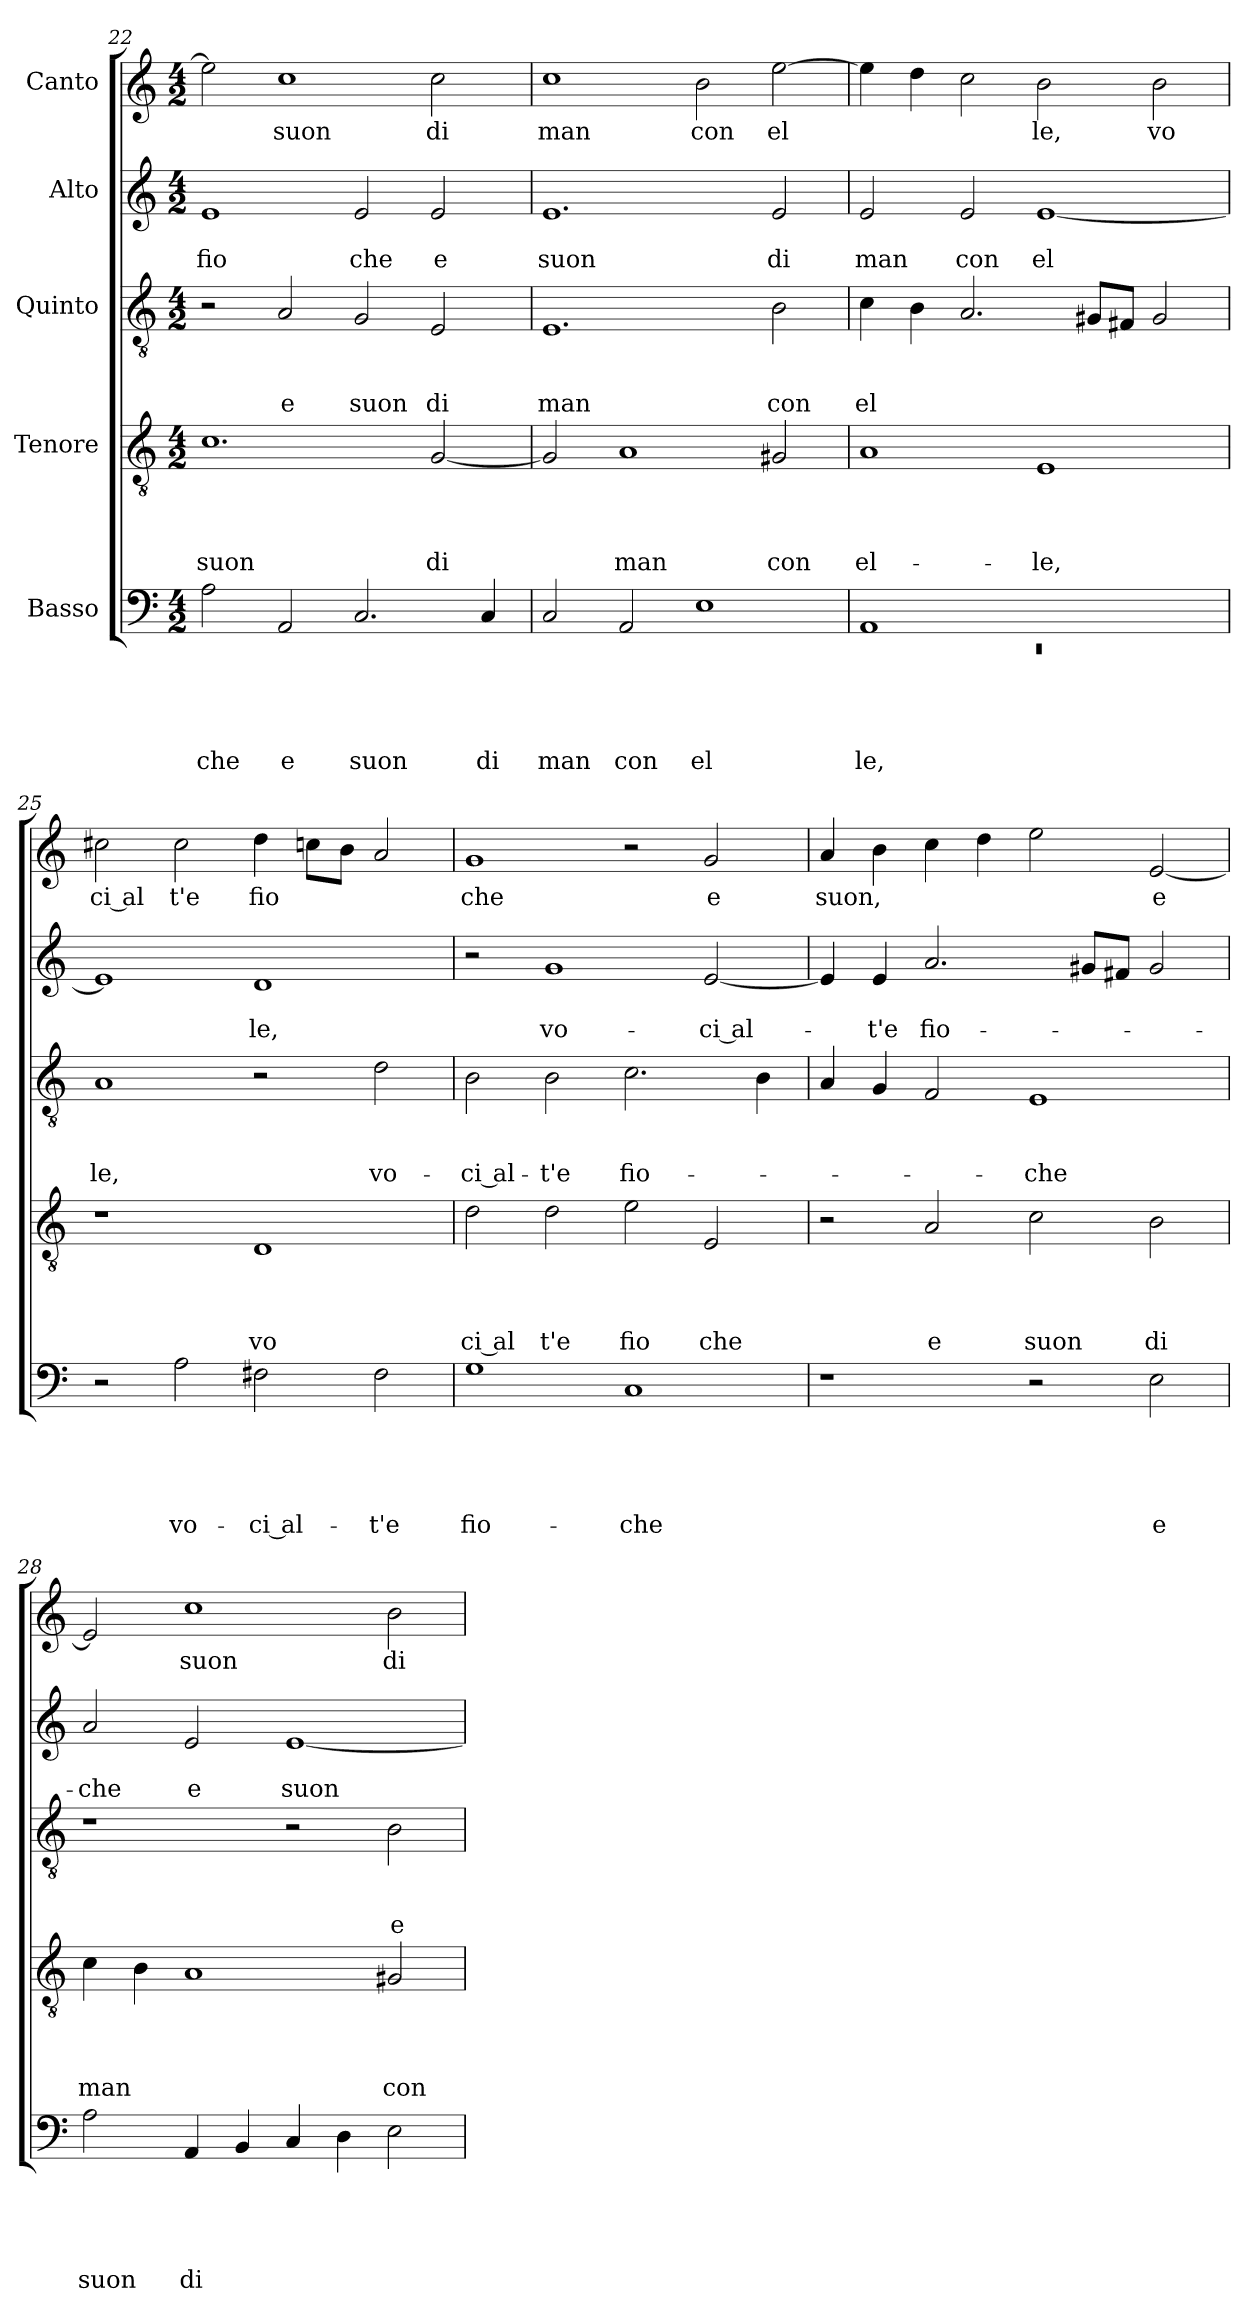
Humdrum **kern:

**kern	**text	**text	**text	**text	**text	**kern	**text	**text	**text	**text	**kern	**text	**text	**text	**kern	**text	**text	**kern	**text
*part5	*part5	*part5	*part5	*part5	*part5	*part4	*part4	*part4	*part4	*part4	*part3	*part3	*part3	*part3	*part2	*part2	*part2	*part1	*part1
*staff5	*staff5	*staff5	*staff5	*staff5	*staff5	*staff4	*staff4	*staff4	*staff4	*staff4	*staff3	*staff3	*staff3	*staff3	*staff2	*staff2	*staff2	*staff1	*staff1
*I"Basso	*	*	*	*	*	*I"Tenore	*	*	*	*	*I"Quinto	*	*	*	*I"Alto	*	*	*I"Canto	*
*clefF4	*	*	*	*	*	*clefGv2	*	*	*	*	*clefGv2	*	*	*	*clefG2	*	*	*clefG2	*
*k[]	*	*	*	*	*	*k[]	*	*	*	*	*k[]	*	*	*	*k[]	*	*	*k[]	*
*C:	*	*	*	*	*	*C:	*	*	*	*	*C:	*	*	*	*C:	*	*	*C:	*
*M4/2	*	*	*	*	*	*M4/2	*	*	*	*	*M4/2	*	*	*	*M4/2	*	*	*M4/2	*
=22	=22	=22	=22	=22	=22	=22	=22	=22	=22	=22	=22	=22	=22	=22	=22	=22	=22	=22	=22
!	!	!	!	!	!LO:LY:b	!	!	!	!	!LO:LY:b	!	!	!	!	!	!	!LO:LY:b	!	!
2A\	.	.	.	.	che	1.c	.	.	.	suon	2r	.	.	.	1e	.	fio	2ee\]	.
!	!	!	!	!	!LO:LY:b	!	!	!	!	!	!	!	!	!LO:LY:b	!	!	!	!	!LO:LY:b
2AA/	.	.	.	.	e	.	.	.	.	.	2A/	.	.	e	.	.	.	1cc	suon
!	!	!	!	!	!LO:LY:b	!	!	!	!	!	!	!	!	!LO:LY:b	!	!	!LO:LY:b	!	!
2.C/	.	.	.	.	suon	.	.	.	.	.	2G/	.	.	suon	2e/	.	che	.	.
!	!	!	!	!	!	!	!	!	!	!LO:LY:b	!	!	!	!LO:LY:b	!	!	!LO:LY:b	!	!LO:LY:b
.	.	.	.	.	.	[<2G/	.	.	.	di	2E/	.	.	di	2e/	.	e	2cc\	di
!	!	!	!	!	!LO:LY:b	!	!	!	!	!	!	!	!	!	!	!	!	!	!
4C/	.	.	.	.	di	.	.	.	.	.	.	.	.	.	.	.	.	.	.
=23	=23	=23	=23	=23	=23	=23	=23	=23	=23	=23	=23	=23	=23	=23	=23	=23	=23	=23	=23
!	!	!	!	!	!LO:LY:b	!	!	!	!	!	!	!	!	!LO:LY:b	!	!	!LO:LY:b	!	!LO:LY:b
2C/	.	.	.	.	man	2G/]	.	.	.	.	1.E	.	.	man	1.e	.	suon	1cc	man
!	!	!	!	!	!LO:LY:b	!	!	!	!	!LO:LY:b	!	!	!	!	!	!	!	!	!
2AA/	.	.	.	.	con	1A	.	.	.	man	.	.	.	.	.	.	.	.	.
!	!	!	!	!	!LO:LY:b	!	!	!	!	!	!	!	!	!	!	!	!	!	!LO:LY:b
1E	.	.	.	.	el	.	.	.	.	.	.	.	.	.	.	.	.	2b\	con
!	!	!	!	!	!	!	!	!	!	!LO:LY:b	!	!	!	!LO:LY:b	!	!	!LO:LY:b	!	!LO:LY:b
.	.	.	.	.	.	2G#X/	.	.	.	con	2B\	.	.	con	2e/	.	di	[>2ee\	el
=24	=24	=24	=24	=24	=24	=24	=24	=24	=24	=24	=24	=24	=24	=24	=24	=24	=24	=24	=24
*^	*	*	*	*	*	*	*	*	*	*	*	*	*	*	*	*	*	*	*
!	!LO:N:vis=1	!	!	!	!	!LO:LY:b	!	!	!	!	!LO:LY:b	!	!	!	!LO:LY:b	!	!	!LO:LY:b	!	!
1AA	0rEE	.	.	.	.	le,	1A	.	.	.	el-	4c\	.	.	el	2e/	.	man	4ee\]	.
.	.	.	.	.	.	.	.	.	.	.	.	4B\	.	.	.	.	.	.	4dd\	.
!	!	!	!	!	!	!	!	!	!	!	!	!	!	!	!	!	!	!LO:LY:b	!	!
.	.	.	.	.	.	.	.	.	.	.	.	2.A/	.	.	.	2e/	.	con	2cc\	.
!	!	!	!	!	!	!	!	!	!	!	!LO:LY:b	!	!	!	!	!	!	!LO:LY:b	!	!LO:LY:b
1ryy	.	.	.	.	.	.	1E	.	.	.	-le,	.	.	.	.	[<1e	.	el	2b\	le,
.	.	.	.	.	.	.	.	.	.	.	.	8G#/L	.	.	.	.	.	.	.	.
.	.	.	.	.	.	.	.	.	.	.	.	8F#/J	.	.	.	.	.	.	.	.
!	!	!	!	!	!	!	!	!	!	!	!	!	!	!	!	!	!	!	!	!LO:LY:b
.	.	.	.	.	.	.	.	.	.	.	.	2G#/	.	.	.	.	.	.	2b\	vo
*v	*v	*	*	*	*	*	*	*	*	*	*	*	*	*	*	*	*	*	*	*
!!LO:LB:g=z
=25	=25	=25	=25	=25	=25	=25	=25	=25	=25	=25	=25	=25	=25	=25	=25	=25	=25	=25	=25
!	!	!	!	!	!	!	!	!	!	!	!	!	!	!LO:LY:b	!	!	!	!	!LO:LY:b:rj
2r	.	.	.	.	.	1r	.	.	.	.	1A	.	.	le,	1e]	.	.	2cc#X\	ci al
!	!	!	!	!	!LO:LY:b	!	!	!	!	!	!	!	!	!	!	!	!	!	!LO:LY:b
2A\	.	.	.	.	vo-	.	.	.	.	.	.	.	.	.	.	.	.	2cc#\	t'e
!	!	!	!	!	!LO:LY:b:rj	!	!	!	!	!LO:LY:b	!	!	!	!	!	!	!LO:LY:b	!	!LO:LY:b
2F#X\	.	.	.	.	-ci al-	1D	.	.	.	vo	2r	.	.	.	1d	.	le,	4dd\	fio
.	.	.	.	.	.	.	.	.	.	.	.	.	.	.	.	.	.	8ccn\L	.
.	.	.	.	.	.	.	.	.	.	.	.	.	.	.	.	.	.	8b\J	.
!	!	!	!	!	!LO:LY:b	!	!	!	!	!	!	!	!	!LO:LY:b	!	!	!	!	!
2F#\	.	.	.	.	-t'e	.	.	.	.	.	2d\	.	.	vo-	.	.	.	2a/	.
=26	=26	=26	=26	=26	=26	=26	=26	=26	=26	=26	=26	=26	=26	=26	=26	=26	=26	=26	=26
!	!	!	!	!	!LO:LY:b	!	!	!	!	!LO:LY:b:rj	!	!	!	!LO:LY:b:rj	!	!	!	!	!LO:LY:b
1G	.	.	.	.	fio-	2d\	.	.	.	ci al	2B\	.	.	-ci al-	2r	.	.	1g	che
!	!	!	!	!	!	!	!	!	!	!LO:LY:b	!	!	!	!LO:LY:b	!	!	!LO:LY:b	!	!
.	.	.	.	.	.	2d\	.	.	.	t'e	2B\	.	.	-t'e	1g	.	vo-	.	.
!	!	!	!	!	!LO:LY:b	!	!	!	!	!LO:LY:b	!	!	!	!LO:LY:b	!	!	!	!	!
1C	.	.	.	.	-che	2e\	.	.	.	fio	2.c\	.	.	fio-	.	.	.	2r	.
!	!	!	!	!	!	!	!	!	!	!LO:LY:b	!	!	!	!	!	!	!LO:LY:b	!	!LO:LY:b
.	.	.	.	.	.	2E/	.	.	.	che	.	.	.	.	[<2e/	.	-ci al-	2g/	e
.	.	.	.	.	.	.	.	.	.	.	4B\	.	.	.	.	.	.	.	.
=27	=27	=27	=27	=27	=27	=27	=27	=27	=27	=27	=27	=27	=27	=27	=27	=27	=27	=27	=27
!	!	!	!	!	!	!	!	!	!	!	!	!	!	!	!	!	!	!	!LO:LY:b
1r	.	.	.	.	.	2r	.	.	.	.	4A/	.	.	.	4e/]	.	.	4a/	suon,
!	!	!	!	!	!	!	!	!	!	!	!	!	!	!	!	!	!LO:LY:b	!	!
.	.	.	.	.	.	.	.	.	.	.	4G/	.	.	.	4e/	.	-t'e	4b\	.
!	!	!	!	!	!	!	!	!	!	!LO:LY:b	!	!	!	!	!	!	!LO:LY:b	!	!
.	.	.	.	.	.	2A/	.	.	.	e	2F/	.	.	.	2.a/	.	fio-	4cc\	.
.	.	.	.	.	.	.	.	.	.	.	.	.	.	.	.	.	.	4dd\	.
!	!	!	!	!	!	!	!	!	!	!LO:LY:b	!	!	!	!LO:LY:b	!	!	!	!	!
2r	.	.	.	.	.	2c\	.	.	.	suon	1E	.	.	-che	.	.	.	2ee\	.
.	.	.	.	.	.	.	.	.	.	.	.	.	.	.	8g#X/L	.	.	.	.
.	.	.	.	.	.	.	.	.	.	.	.	.	.	.	8f#X/J	.	.	.	.
!	!	!	!	!	!LO:LY:b	!	!	!	!	!LO:LY:b	!	!	!	!	!	!	!	!	!LO:LY:b
2E\	.	.	.	.	e	2B\	.	.	.	di	.	.	.	.	2g#/	.	.	[<2e/	e
=28	=28	=28	=28	=28	=28	=28	=28	=28	=28	=28	=28	=28	=28	=28	=28	=28	=28	=28	=28
!	!	!	!	!	!LO:LY:b	!	!	!	!	!LO:LY:b	!	!	!	!	!	!	!LO:LY:b	!	!
2A\	.	.	.	.	suon	4c\	.	.	.	man	1r	.	.	.	2a/	.	-che	2e/]	.
.	.	.	.	.	.	4B\	.	.	.	.	.	.	.	.	.	.	.	.	.
!	!	!	!	!	!LO:LY:b	!	!	!	!	!	!	!	!	!	!	!	!LO:LY:b	!	!LO:LY:b
4AA/	.	.	.	.	di	1A	.	.	.	.	.	.	.	.	2e/	.	e	1cc	suon
4BB/	.	.	.	.	.	.	.	.	.	.	.	.	.	.	.	.	.	.	.
!	!	!	!	!	!	!	!	!	!	!	!	!	!	!	!	!	!LO:LY:b	!	!
4C/	.	.	.	.	.	.	.	.	.	.	2r	.	.	.	[<1e	.	suon	.	.
4D\	.	.	.	.	.	.	.	.	.	.	.	.	.	.	.	.	.	.	.
!	!	!	!	!	!	!	!	!	!	!LO:LY:b	!	!	!	!LO:LY:b	!	!	!	!	!LO:LY:b
2E\	.	.	.	.	.	2G#X/	.	.	.	con	2B\	.	.	e	.	.	.	2b\	di
=	=	=	=	=	=	=	=	=	=	=	=	=	=	=	=	=	=	=	=
*-	*-	*-	*-	*-	*-	*-	*-	*-	*-	*-	*-	*-	*-	*-	*-	*-	*-	*-	*-
